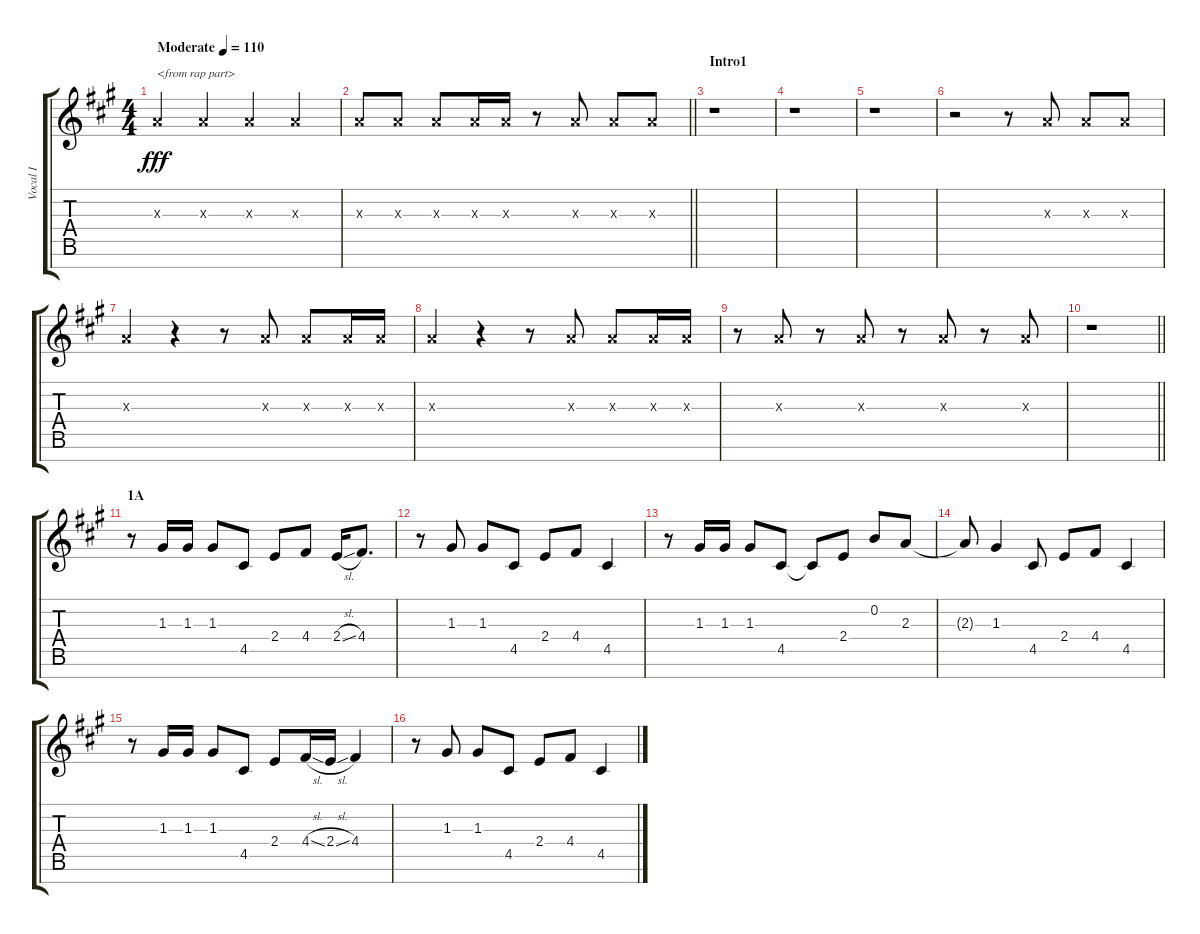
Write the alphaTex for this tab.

\track ("Vocal I" "Vocal I") {instrument voiceoohs}
\staff {score tabs}
\tuning (E5 B4 G4 D4 A3 E3 B2) {hide}
\ts (4 4)
\tempo (110 "Moderate")
\clef g2
\ks a
2.3{x}.4{txt "<from rap part>" dy fff instrument voiceoohs} 2.3{x}.4 2.3{x}.4 2.3{x}.4 |
\barLineRight lightlight
2.3{x}.8 2.3{x}.8 2.3{x}.8 2.3{x}.16 2.3{x}.16 r.8 2.3{x}.8 2.3{x}.8 2.3{x}.8 |
\section ("" "Intro1")
r.1 |
r.1 |
r.1 |
r.2 r.8 2.3{x}.8 2.3{x}.8 2.3{x}.8 |
2.3{x}.4 r.4 r.8 2.3{x}.8 2.3{x}.8 2.3{x}.16 2.3{x}.16 |
2.3{x}.4 r.4 r.8 2.3{x}.8 2.3{x}.8 2.3{x}.16 2.3{x}.16 |
r.8 2.3{x}.8 r.8 2.3{x}.8 r.8 2.3{x}.8 r.8 2.3{x}.8 |
\barLineRight lightlight
r.1 |
\section ("" "1A")
r.8 1.3.16 1.3.16 1.3.8 4.5.8 2.4.8 4.4.8 2.4{sl}.16 4.4.8{d} |
r.8 1.3.8 1.3.8 4.5.8 2.4.8 4.4.8 4.5.4 |
r.8 1.3.16 1.3.16 1.3.8 4.5.8 4.5{t}.8 2.4.8 0.2.8 2.3.8 |
2.3{t}.8 1.3.4 4.5.8 2.4.8 4.4.8 4.5.4 |
r.8 1.3.16 1.3.16 1.3.8 4.5.8 2.4.8 4.4{sl}.16 2.4{sl}.16 4.4.4 |
r.8 1.3.8 1.3.8 4.5.8 2.4.8 4.4.8 4.5.4
